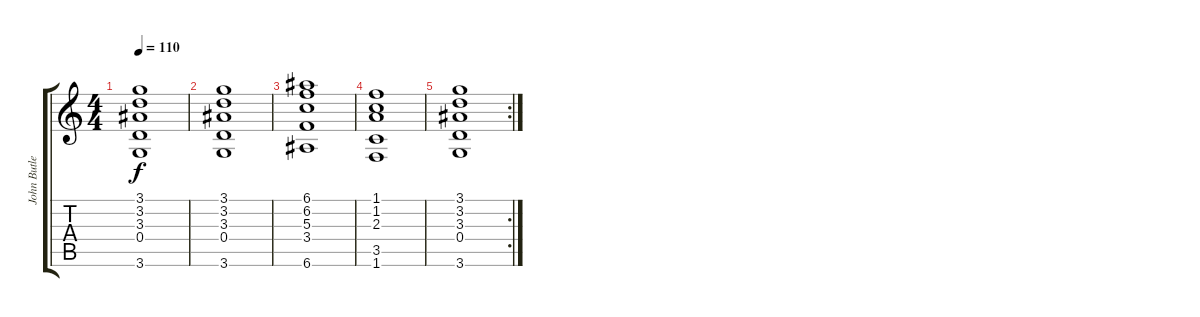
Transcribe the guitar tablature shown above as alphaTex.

\track ("John Butler" "John Butle") {instrument acousticguitarsteel}
\staff {score tabs}
\tuning (E4 B3 G3 D3 A2 E2) {hide}
\ts (4 4)
\tempo 110
\clef g2
\ks c
(3.1 3.2 3.3 0.4 3.6).1{dy f} |
(3.1 3.2 3.3 0.4 3.6).1 |
(6.1 6.2 5.3 3.4 6.6).1 |
(1.1 1.2 2.3 3.5 1.6).1 |
\rc 2
(3.1 3.2 3.3 0.4 3.6).1
